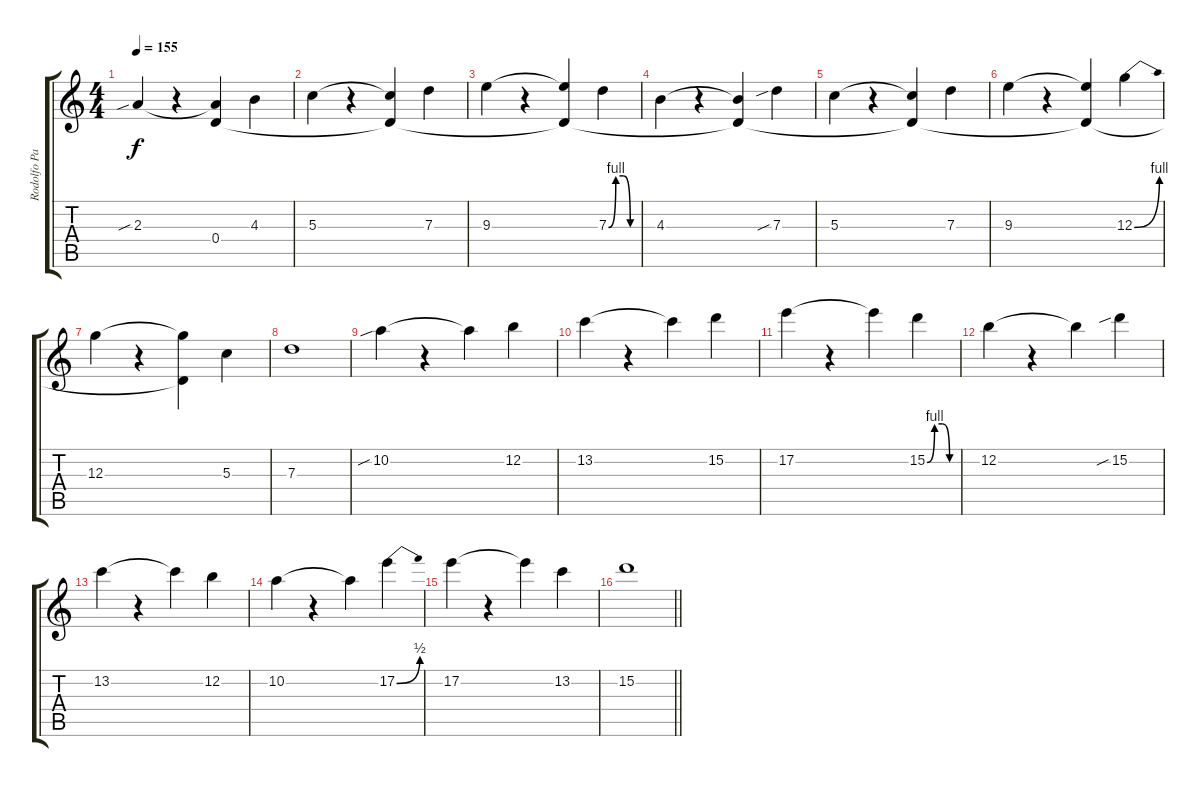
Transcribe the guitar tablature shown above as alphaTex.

\track ("Rodolfo Pagotto" "Rodolfo Pa") {instrument overdrivenguitar}
\staff {score tabs}
\tuning (E4 B3 G3 D3 A2 E2) {hide}
\ts (4 4)
\tempo 155
\clef g2
\ks c
2.3{sib}.4{dy f instrument overdrivenguitar} r.4 (2.3{t} 0.4).4 4.3.4 |
5.3.4 r.4 (5.3{t} 0.4{t}).4 7.3.4 |
9.3.4 r.4 (9.3{t} 0.4{t}).4 7.3{be (custom 0 0 15 4 30 4 45 0 60 0)}.4 |
4.3.4 r.4 (4.3{t} 0.4{t}).4 7.3{sib}.4 |
5.3.4 r.4 (5.3{t} 0.4{t}).4 7.3.4 |
9.3.4 r.4 (9.3{t} 0.4{t}).4 12.3{be (bend 0 0 60 4)}.4 |
12.3.4 r.4 (12.3{t} 0.4{t}).4 5.3.4 |
7.3.1 |
10.2{sib}.4 r.4 10.2{t}.4 12.2.4 |
13.2.4 r.4 13.2{t}.4 15.2.4 |
17.2.4 r.4 17.2{t}.4 15.2{be (custom 0 0 15 4 30 4 45 0 60 0)}.4 |
12.2.4 r.4 12.2{t}.4 15.2{sib}.4 |
13.2.4 r.4 13.2{t}.4 12.2.4 |
10.2.4 r.4 10.2{t}.4 17.2{be (bend 0 0 60 2)}.4 |
17.2.4 r.4 17.2{t}.4 13.2.4 |
\barLineRight lightlight
15.2.1
